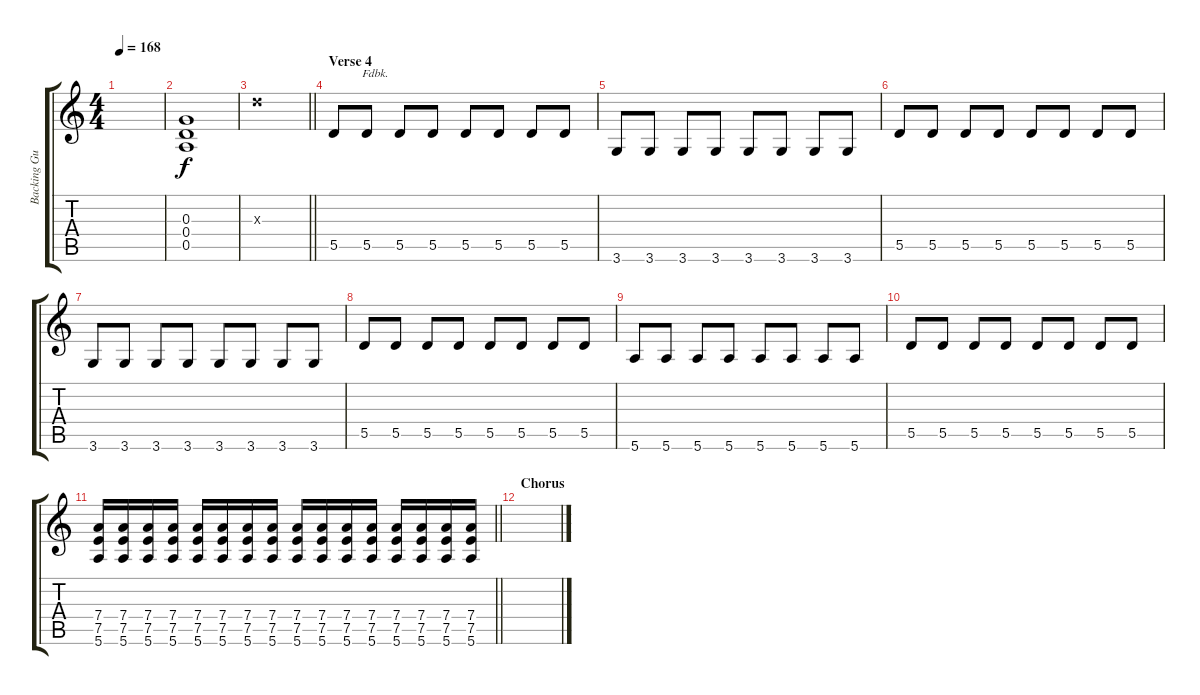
\track ("Backing Guitar/Bass" "Backing Gu") {instrument overdrivenguitar}
\staff {score tabs}
\tuning (E4 B3 G3 D3 A2 E2) {hide}
\ts (4 4)
\tempo 168
\clef g2
\ks c
|
(0.3 0.4 0.5).1 |
\barLineRight lightlight
7.3{x}.1{txt "                                   Fdbk."} |
\section ("" "Verse 4")
5.5.8{volume 15 instrument electricbasspick} 5.5.8 5.5.8 5.5.8 5.5.8 5.5.8 5.5.8 5.5.8 |
3.6.8 3.6.8 3.6.8 3.6.8 3.6.8 3.6.8 3.6.8 3.6.8 |
5.5.8 5.5.8 5.5.8 5.5.8 5.5.8 5.5.8 5.5.8 5.5.8 |
3.6.8 3.6.8 3.6.8 3.6.8 3.6.8 3.6.8 3.6.8 3.6.8 |
5.5.8 5.5.8 5.5.8 5.5.8 5.5.8 5.5.8 5.5.8 5.5.8 |
5.6.8 5.6.8 5.6.8 5.6.8 5.6.8 5.6.8 5.6.8 5.6.8 |
5.5.8 5.5.8 5.5.8 5.5.8 5.5.8 5.5.8 5.5.8 5.5.8 |
\barLineRight lightlight
(7.4 7.5 5.6).16 (7.4 7.5 5.6).16 (7.4 7.5 5.6).16 (7.4 7.5 5.6).16 (7.4 7.5 5.6).16 (7.4 7.5 5.6).16 (7.4 7.5 5.6).16 (7.4 7.5 5.6).16 (7.4 7.5 5.6).16 (7.4 7.5 5.6).16 (7.4 7.5 5.6).16 (7.4 7.5 5.6).16 (7.4 7.5 5.6).16 (7.4 7.5 5.6).16 (7.4 7.5 5.6).16 (7.4 7.5 5.6).16 |
\section ("" "Chorus")
